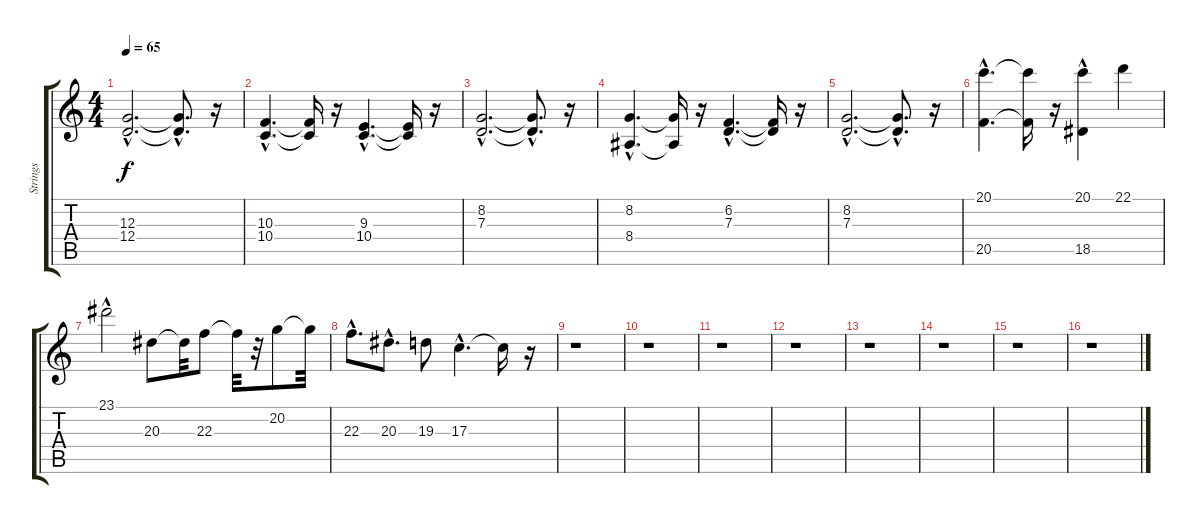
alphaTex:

\track ("Strings" "Strings") {instrument stringensemble1}
\staff {score tabs}
\tuning (E4 B3 G3 D3 A2 E2) {hide}
\ts (4 4)
\tempo 65
\clef g2
\ks c
(12.3{hac} 12.4{hac}).2{d dy f} (12.3{hac t} 12.4{hac t}).8{d} r.16 |
(10.3{hac} 10.4{hac}).4{d} (10.3{t} 10.4{t}).16 r.16 (9.3{hac} 10.4{hac}).4{d} (9.3{t} 10.4{t}).16 r.16 |
(8.2{hac} 7.3{hac}).2{d} (8.2{hac t} 7.3{hac t}).8{d} r.16 |
(8.2{hac} 8.4{hac}).4{d} (8.2{t} 8.4{t}).16 r.16 (6.2{hac} 7.3{hac}).4{d} (6.2{t} 7.3{t}).16 r.16 |
(8.2{hac} 7.3{hac}).2{d} (8.2{hac t} 7.3{hac t}).8{d} r.16 |
(20.1{hac} 20.5{hac}).4{d} (20.1{t} 20.5{t}).16 r.16 (20.1 18.5{hac}).4 22.1.4 |
23.1{hac}.2 20.3.8 20.3{t}.32 22.3.8 22.3{t}.32 r.32 20.2.8 20.2{t}.32 |
22.3{hac}.8{d} 20.3{hac}.8{d} 19.3.8 17.3{hac}.4{d} 17.3{t}.16 r.16 |
r.1 |
r.1 |
r.1 |
r.1 |
r.1 |
r.1 |
r.1 |
r.1
